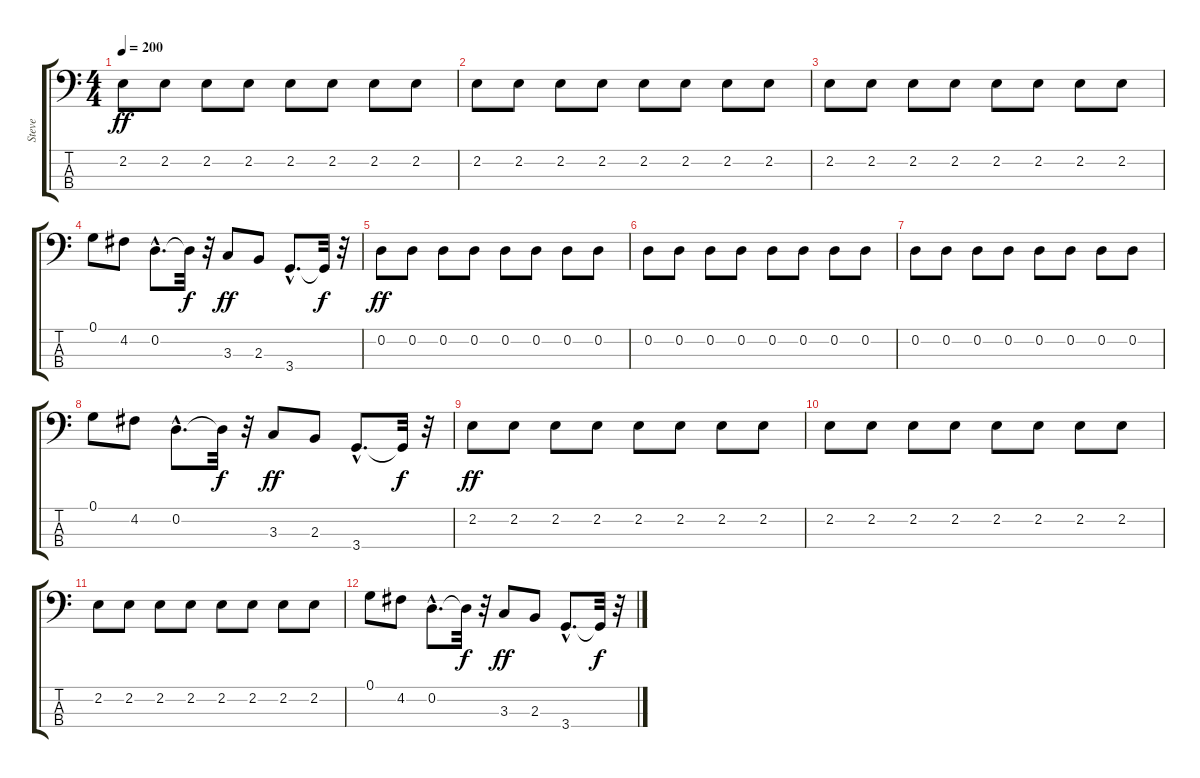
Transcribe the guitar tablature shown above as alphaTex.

\track ("Steve" "Steve") {instrument electricbassfinger}
\staff {score tabs}
\tuning (G2 D2 A1 E1) {hide}
\ts (4 4)
\tempo 200
\clef f4
\ks c
2.2.8{dy ff} 2.2.8 2.2.8 2.2.8 2.2.8 2.2.8 2.2.8 2.2.8 |
2.2.8 2.2.8 2.2.8 2.2.8 2.2.8 2.2.8 2.2.8 2.2.8 |
2.2.8 2.2.8 2.2.8 2.2.8 2.2.8 2.2.8 2.2.8 2.2.8 |
0.1.8 4.2.8 0.2{hac}.8{d} 0.2{t}.32{dy f} r.32 3.3.8{dy ff} 2.3.8 3.4{hac}.8{d} 3.4{t}.32{dy f} r.32 |
0.2.8{dy ff} 0.2.8 0.2.8 0.2.8 0.2.8 0.2.8 0.2.8 0.2.8 |
0.2.8 0.2.8 0.2.8 0.2.8 0.2.8 0.2.8 0.2.8 0.2.8 |
0.2.8 0.2.8 0.2.8 0.2.8 0.2.8 0.2.8 0.2.8 0.2.8 |
0.1.8 4.2.8 0.2{hac}.8{d} 0.2{t}.32{dy f} r.32 3.3.8{dy ff} 2.3.8 3.4{hac}.8{d} 3.4{t}.32{dy f} r.32 |
2.2.8{dy ff} 2.2.8 2.2.8 2.2.8 2.2.8 2.2.8 2.2.8 2.2.8 |
2.2.8 2.2.8 2.2.8 2.2.8 2.2.8 2.2.8 2.2.8 2.2.8 |
2.2.8 2.2.8 2.2.8 2.2.8 2.2.8 2.2.8 2.2.8 2.2.8 |
0.1.8 4.2.8 0.2{hac}.8{d} 0.2{t}.32{dy f} r.32 3.3.8{dy ff} 2.3.8 3.4{hac}.8{d} 3.4{t}.32{dy f} r.32
